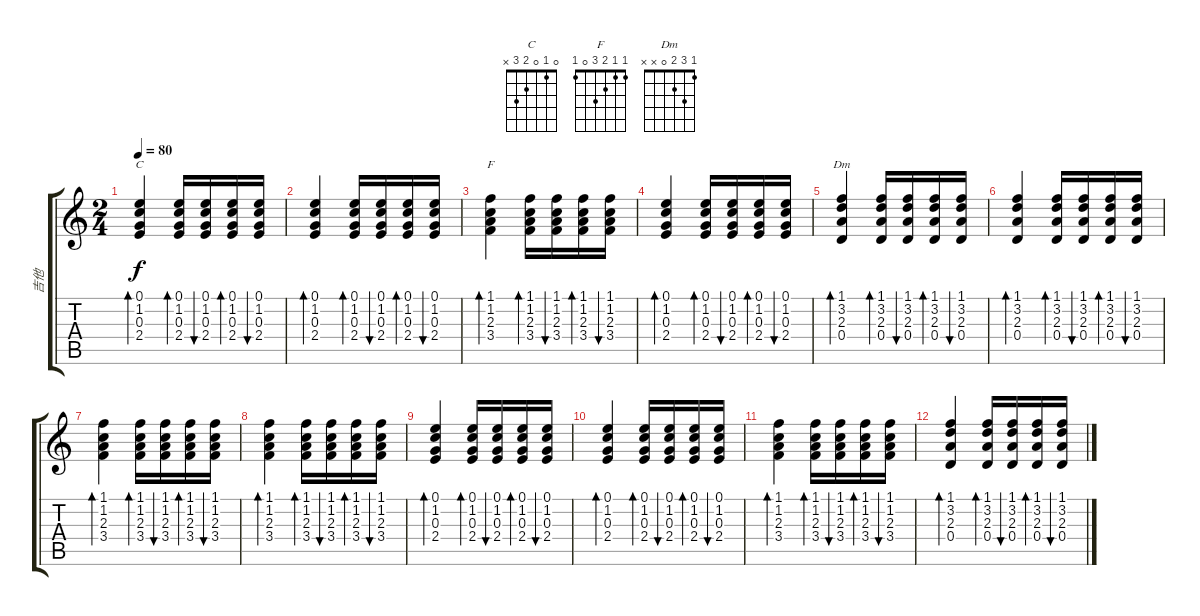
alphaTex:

\track ("吉他" "吉他") {instrument acousticguitarsteel}
\staff {score tabs}
\tuning (E4 B3 G3 D3 A2 E2) {hide}
\chord ("C" 0 1 0 2 3 x)
\chord ("F" 1 1 2 3 0 1)
\chord ("Dm" 1 3 2 0 x x)
\ts (2 4)
\tempo 80
\clef g2
\ks c
(0.1 1.2 0.3 2.4).4{bd 30 ch "C" dy f} (0.1 1.2 0.3 2.4).16{bd 30} (0.1 1.2 0.3 2.4).16{bu 30} (0.1 1.2 0.3 2.4).16{bd 30} (0.1 1.2 0.3 2.4).16{bu 30} |
(0.1 1.2 0.3 2.4).4{bd 30} (0.1 1.2 0.3 2.4).16{bd 30} (0.1 1.2 0.3 2.4).16{bu 30} (0.1 1.2 0.3 2.4).16{bd 30} (0.1 1.2 0.3 2.4).16{bu 30} |
(1.1 1.2 2.3 3.4).4{bd 30 ch "F"} (1.1 1.2 2.3 3.4).16{bd 30} (1.1 1.2 2.3 3.4).16{bu 30} (1.1 1.2 2.3 3.4).16{bd 30} (1.1 1.2 2.3 3.4).16{bu 30} |
(0.1 1.2 0.3 2.4).4{bd 30} (0.1 1.2 0.3 2.4).16{bd 30} (0.1 1.2 0.3 2.4).16{bu 30} (0.1 1.2 0.3 2.4).16{bd 30} (0.1 1.2 0.3 2.4).16{bu 30} |
(1.1 3.2 2.3 0.4).4{bd 30 ch "Dm"} (1.1 3.2 2.3 0.4).16{bd 30} (1.1 3.2 2.3 0.4).16{bu 30} (1.1 3.2 2.3 0.4).16{bd 30} (1.1 3.2 2.3 0.4).16{bu 30} |
(1.1 3.2 2.3 0.4).4{bd 30} (1.1 3.2 2.3 0.4).16{bd 30} (1.1 3.2 2.3 0.4).16{bu 30} (1.1 3.2 2.3 0.4).16{bd 30} (1.1 3.2 2.3 0.4).16{bu 30} |
(1.1 1.2 2.3 3.4).4{bd 30} (1.1 1.2 2.3 3.4).16{bd 30} (1.1 1.2 2.3 3.4).16{bu 30} (1.1 1.2 2.3 3.4).16{bd 30} (1.1 1.2 2.3 3.4).16{bu 30} |
(1.1 1.2 2.3 3.4).4{bd 30} (1.1 1.2 2.3 3.4).16{bd 30} (1.1 1.2 2.3 3.4).16{bu 30} (1.1 1.2 2.3 3.4).16{bd 30} (1.1 1.2 2.3 3.4).16{bu 30} |
(0.1 1.2 0.3 2.4).4{bd 30} (0.1 1.2 0.3 2.4).16{bd 30} (0.1 1.2 0.3 2.4).16{bu 30} (0.1 1.2 0.3 2.4).16{bd 30} (0.1 1.2 0.3 2.4).16{bu 30} |
(0.1 1.2 0.3 2.4).4{bd 30} (0.1 1.2 0.3 2.4).16{bd 30} (0.1 1.2 0.3 2.4).16{bu 30} (0.1 1.2 0.3 2.4).16{bd 30} (0.1 1.2 0.3 2.4).16{bu 30} |
(1.1 1.2 2.3 3.4).4{bd 30} (1.1 1.2 2.3 3.4).16{bd 30} (1.1 1.2 2.3 3.4).16{bu 30} (1.1 1.2 2.3 3.4).16{bd 30} (1.1 1.2 2.3 3.4).16{bu 30} |
(1.1 3.2 2.3 0.4).4{bd 30} (1.1 3.2 2.3 0.4).16{bd 30} (1.1 3.2 2.3 0.4).16{bu 30} (1.1 3.2 2.3 0.4).16{bd 30} (1.1 3.2 2.3 0.4).16{bu 30}
